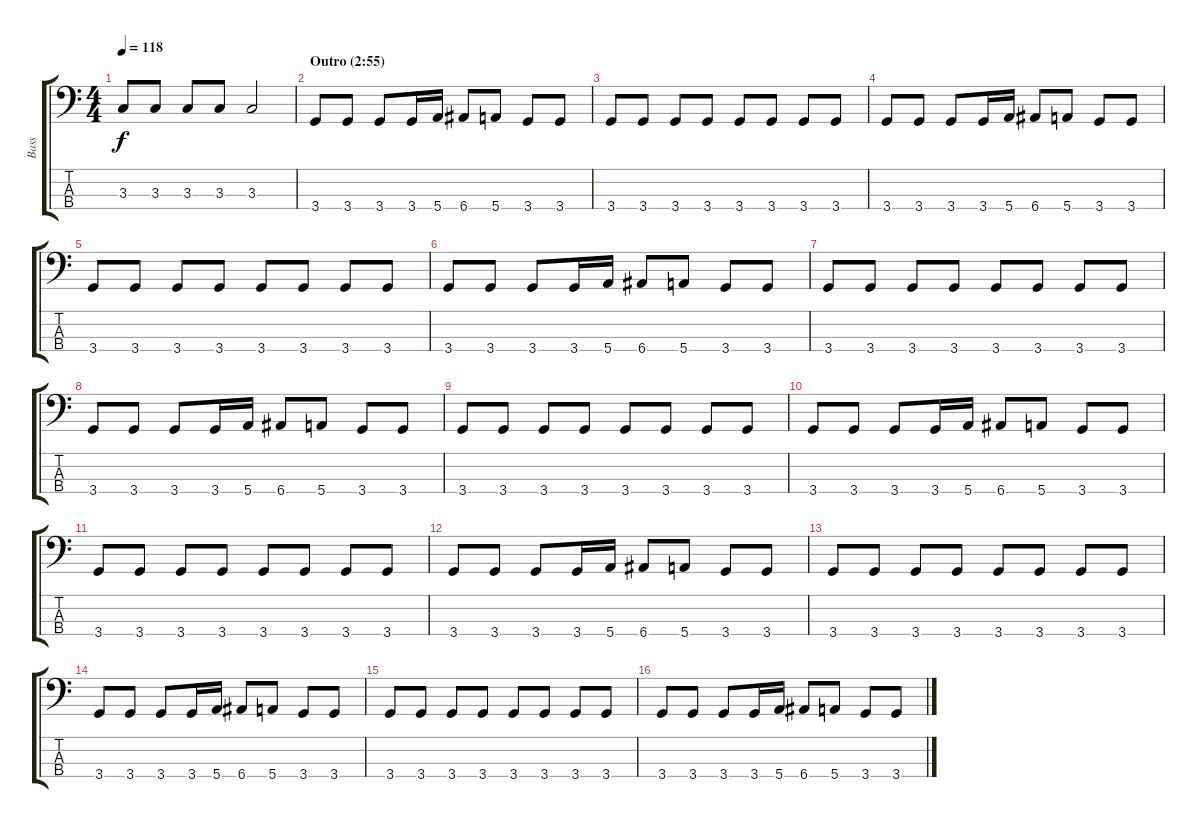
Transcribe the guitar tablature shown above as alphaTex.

\track ("Bass" "Bass") {instrument synthbass2}
\staff {score tabs}
\tuning (G2 D2 A1 E1) {hide}
\ts (4 4)
\tempo 118
\clef f4
\ks c
3.3.8{dy f} 3.3.8 3.3.8 3.3.8 3.3.2 |
\section ("" "Outro (2:55)")
3.4.8 3.4.8 3.4.8 3.4.16 5.4.16 6.4.8 5.4.8 3.4.8 3.4.8 |
3.4.8 3.4.8 3.4.8 3.4.8 3.4.8 3.4.8 3.4.8 3.4.8 |
3.4.8 3.4.8 3.4.8 3.4.16 5.4.16 6.4.8 5.4.8 3.4.8 3.4.8 |
3.4.8 3.4.8 3.4.8 3.4.8 3.4.8 3.4.8 3.4.8 3.4.8 |
3.4.8 3.4.8 3.4.8 3.4.16 5.4.16 6.4.8 5.4.8 3.4.8 3.4.8 |
3.4.8 3.4.8 3.4.8 3.4.8 3.4.8 3.4.8 3.4.8 3.4.8 |
3.4.8 3.4.8 3.4.8 3.4.16 5.4.16 6.4.8 5.4.8 3.4.8 3.4.8 |
3.4.8 3.4.8 3.4.8 3.4.8 3.4.8 3.4.8 3.4.8 3.4.8 |
3.4.8 3.4.8 3.4.8 3.4.16 5.4.16 6.4.8 5.4.8 3.4.8 3.4.8 |
3.4.8 3.4.8 3.4.8 3.4.8 3.4.8 3.4.8 3.4.8 3.4.8 |
3.4.8 3.4.8 3.4.8 3.4.16 5.4.16 6.4.8 5.4.8 3.4.8 3.4.8 |
3.4.8 3.4.8 3.4.8 3.4.8 3.4.8 3.4.8 3.4.8 3.4.8 |
3.4.8 3.4.8 3.4.8 3.4.16 5.4.16 6.4.8 5.4.8 3.4.8 3.4.8 |
3.4.8 3.4.8 3.4.8 3.4.8 3.4.8 3.4.8 3.4.8 3.4.8 |
3.4.8 3.4.8 3.4.8 3.4.16 5.4.16 6.4.8 5.4.8 3.4.8 3.4.8
